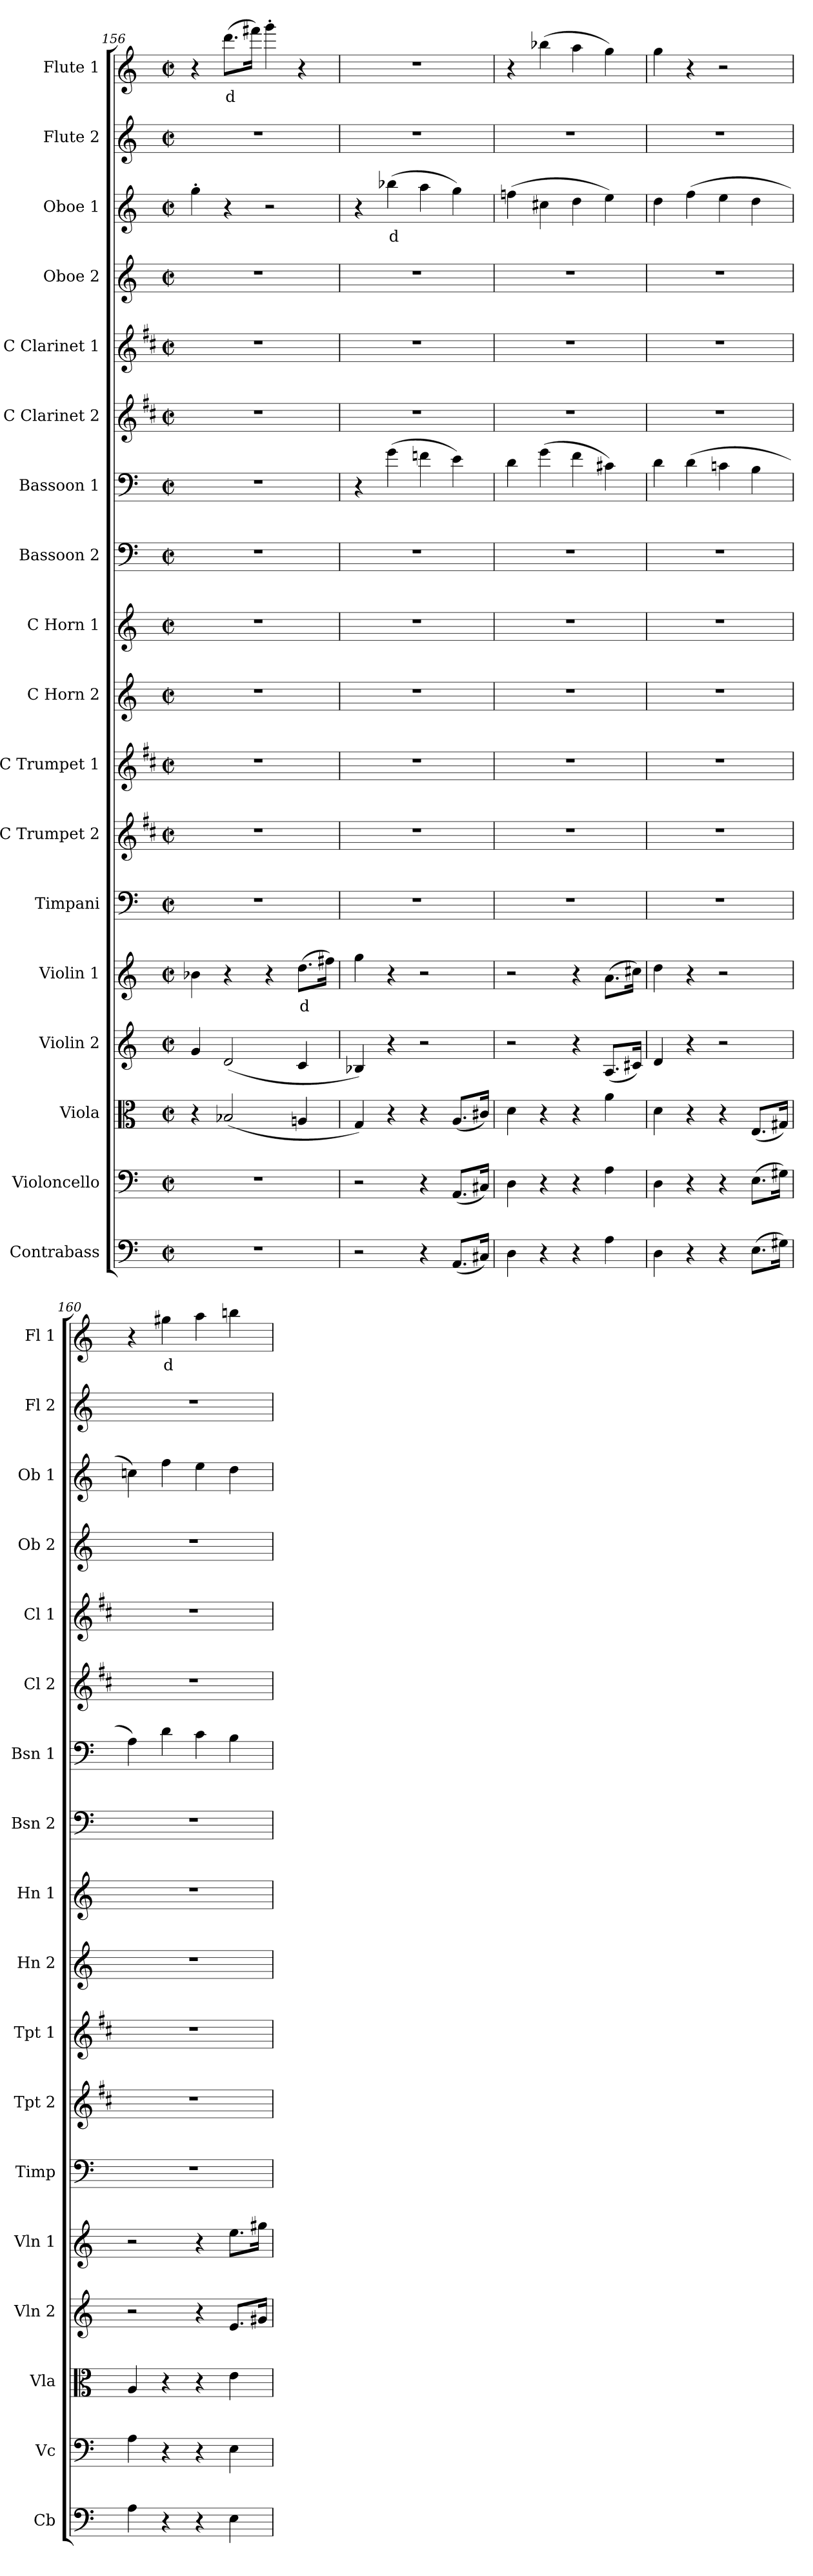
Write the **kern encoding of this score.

**kern	**kern	**kern	**kern	**kern	**text	**kern	**kern	**kern	**kern	**kern	**kern	**kern	**kern	**kern	**kern	**kern	**text	**kern	**kern	**text
*part18	*part17	*part16	*part15	*part14	*part14	*part13	*part12	*part11	*part10	*part9	*part8	*part7	*part6	*part5	*part4	*part3	*part3	*part2	*part1	*part1
*staff18	*staff17	*staff16	*staff15	*staff14	*staff14	*staff13	*staff12	*staff11	*staff10	*staff9	*staff8	*staff7	*staff6	*staff5	*staff4	*staff3	*staff3	*staff2	*staff1	*staff1
*I"Contrabass	*I"Violoncello	*I"Viola	*I"Violin 2	*I"Violin 1	*	*I"Timpani	*I"C Trumpet 2	*I"C Trumpet 1	*I"C Horn 2	*I"C Horn 1	*I"Bassoon 2	*I"Bassoon 1	*I"C Clarinet 2	*I"C Clarinet 1	*I"Oboe 2	*I"Oboe 1	*	*I"Flute 2	*I"Flute 1	*
*I'Cb	*I'Vc	*I'Vla	*I'Vln 2	*I'Vln 1	*	*I'Timp	*I'Tpt 2	*I'Tpt 1	*I'Hn 2	*I'Hn 1	*I'Bsn 2	*I'Bsn 1	*I'Cl 2	*I'Cl 1	*I'Ob 2	*I'Ob 1	*	*I'Fl 2	*I'Fl 1	*
*clefF4	*clefF4	*clefC3	*clefG2	*clefG2	*	*clefF4	*clefG2	*clefG2	*clefG2	*clefG2	*clefF4	*clefF4	*clefG2	*clefG2	*clefG2	*clefG2	*	*clefG2	*clefG2	*
*ITrd7c12	*	*	*	*	*	*	*ITrd1c2	*ITrd1c2	*ITrd7c12	*ITrd7c12	*	*	*ITrd1c2	*ITrd1c2	*	*	*	*	*	*
*k[]	*k[]	*k[]	*k[]	*k[]	*	*k[]	*k[]	*k[]	*k[]	*k[]	*k[]	*k[]	*k[]	*k[]	*k[]	*k[]	*	*k[]	*k[]	*
*M2/2	*M2/2	*M2/2	*M2/2	*M2/2	*	*M2/2	*M2/2	*M2/2	*M2/2	*M2/2	*M2/2	*M2/2	*M2/2	*M2/2	*M2/2	*M2/2	*	*M2/2	*M2/2	*
*met(c|)	*met(c|)	*met(c|)	*met(c|)	*met(c|)	*	*met(c|)	*met(c|)	*met(c|)	*met(c|)	*met(c|)	*met(c|)	*met(c|)	*met(c|)	*met(c|)	*met(c|)	*met(c|)	*	*met(c|)	*met(c|)	*
=156	=156	=156	=156	=156	=156	=156	=156	=156	=156	=156	=156	=156	=156	=156	=156	=156	=156	=156	=156	=156
1r	1r	4r	4g/	4b-X\	.	1r	1r	1r	1r	1r	1r	1r	1r	1r	1r	4gg'\	.	1r	4r	.
!	!	!	!	!	!	!	!	!	!	!	!	!	!	!	!	!	!	!	!	!LO:LY:b:color=#FF0000
.	.	(2B-X/	(2d/	4r	.	.	.	.	.	.	.	.	.	.	.	4r	.	.	(8.ddd\L	d
.	.	.	.	.	.	.	.	.	.	.	.	.	.	.	.	.	.	.	16fff#X\Jk)	.
.	.	.	.	4r	.	.	.	.	.	.	.	.	.	.	.	2r	.	.	4ggg'\	.
!	!	!	!	!	!LO:LY:b:color=#FF0000	!	!	!	!	!	!	!	!	!	!	!	!	!	!	!
.	.	4An/	4c/	(8.dd\L	d	.	.	.	.	.	.	.	.	.	.	.	.	.	4r	.
.	.	.	.	16ff#X\Jk)	.	.	.	.	.	.	.	.	.	.	.	.	.	.	.	.
=157	=157	=157	=157	=157	=157	=157	=157	=157	=157	=157	=157	=157	=157	=157	=157	=157	=157	=157	=157	=157
2r	2r	4G/)	4B-X/)	4gg\	.	1r	1r	1r	1r	1r	1r	4r	1r	1r	1r	4r	.	1r	1r	.
!	!	!	!	!	!	!	!	!	!	!	!	!	!	!	!	!	!LO:LY:b:color=#FF0000	!	!	!
.	.	4r	4r	4r	.	.	.	.	.	.	.	(4g\	.	.	.	(4bb-X\	d	.	.	.
4r	4r	4r	2r	2r	.	.	.	.	.	.	.	4fn\	.	.	.	4aa\	.	.	.	.
(8.AAA/L	(8.AA/L	(8.A/L	.	.	.	.	.	.	.	.	.	4e\)	.	.	.	4gg\)	.	.	.	.
16CC#X/Jk)	16C#X/Jk)	16c#X/Jk)	.	.	.	.	.	.	.	.	.	.	.	.	.	.	.	.	.	.
=158	=158	=158	=158	=158	=158	=158	=158	=158	=158	=158	=158	=158	=158	=158	=158	=158	=158	=158	=158	=158
4DD\	4D\	4d\	2r	2r	.	1r	1r	1r	1r	1r	1r	4d\	1r	1r	1r	(4ffn\	.	1r	4r	.
4r	4r	4r	.	.	.	.	.	.	.	.	.	(4g\	.	.	.	4cc#X\	.	.	(4bb-X\	.
4r	4r	4r	4r	4r	.	.	.	.	.	.	.	4f\	.	.	.	4dd\	.	.	4aa\	.
4AA\	4A\	4a\	(8.A/L	(8.a\L	.	.	.	.	.	.	.	4c#X\)	.	.	.	4ee\)	.	.	4gg\)	.
.	.	.	16c#X/Jk)	16cc#X\Jk)	.	.	.	.	.	.	.	.	.	.	.	.	.	.	.	.
!!LO:PB:g=z
=159	=159	=159	=159	=159	=159	=159	=159	=159	=159	=159	=159	=159	=159	=159	=159	=159	=159	=159	=159	=159
4DD\	4D\	4d\	4d/	4dd\	.	1r	1r	1r	1r	1r	1r	4d\	1r	1r	1r	4dd\	.	1r	4gg\	.
4r	4r	4r	4r	4r	.	.	.	.	.	.	.	(4d\	.	.	.	(4ff\	.	.	4r	.
4r	4r	4r	2r	2r	.	.	.	.	.	.	.	4cn\	.	.	.	4ee\	.	.	2r	.
(8.EE\L	(8.E\L	(8.E/L	.	.	.	.	.	.	.	.	.	4B\	.	.	.	4dd\	.	.	.	.
16GG#X\Jk)	16G#X\Jk)	16G#X/Jk)	.	.	.	.	.	.	.	.	.	.	.	.	.	.	.	.	.	.
=160	=160	=160	=160	=160	=160	=160	=160	=160	=160	=160	=160	=160	=160	=160	=160	=160	=160	=160	=160	=160
4AA\	4A\	4A/	2r	2r	.	1r	1r	1r	1r	1r	1r	4A\)	1r	1r	1r	4ccn\)	.	1r	4r	.
!	!	!	!	!	!	!	!	!	!	!	!	!	!	!	!	!	!	!	!	!LO:LY:b:color=#FF0000
4r	4r	4r	.	.	.	.	.	.	.	.	.	4d\	.	.	.	4ff\	.	.	4gg#X\	d
4r	4r	4r	4r	4r	.	.	.	.	.	.	.	4c\	.	.	.	4ee\	.	.	4aa\	.
4EE\	4E\	4e\	8.e/L	8.ee\L	.	.	.	.	.	.	.	4B\	.	.	.	4dd\	.	.	4bbn\	.
.	.	.	16g#X/Jk	16gg#X\Jk	.	.	.	.	.	.	.	.	.	.	.	.	.	.	.	.
=	=	=	=	=	=	=	=	=	=	=	=	=	=	=	=	=	=	=	=	=
*-	*-	*-	*-	*-	*-	*-	*-	*-	*-	*-	*-	*-	*-	*-	*-	*-	*-	*-	*-	*-
